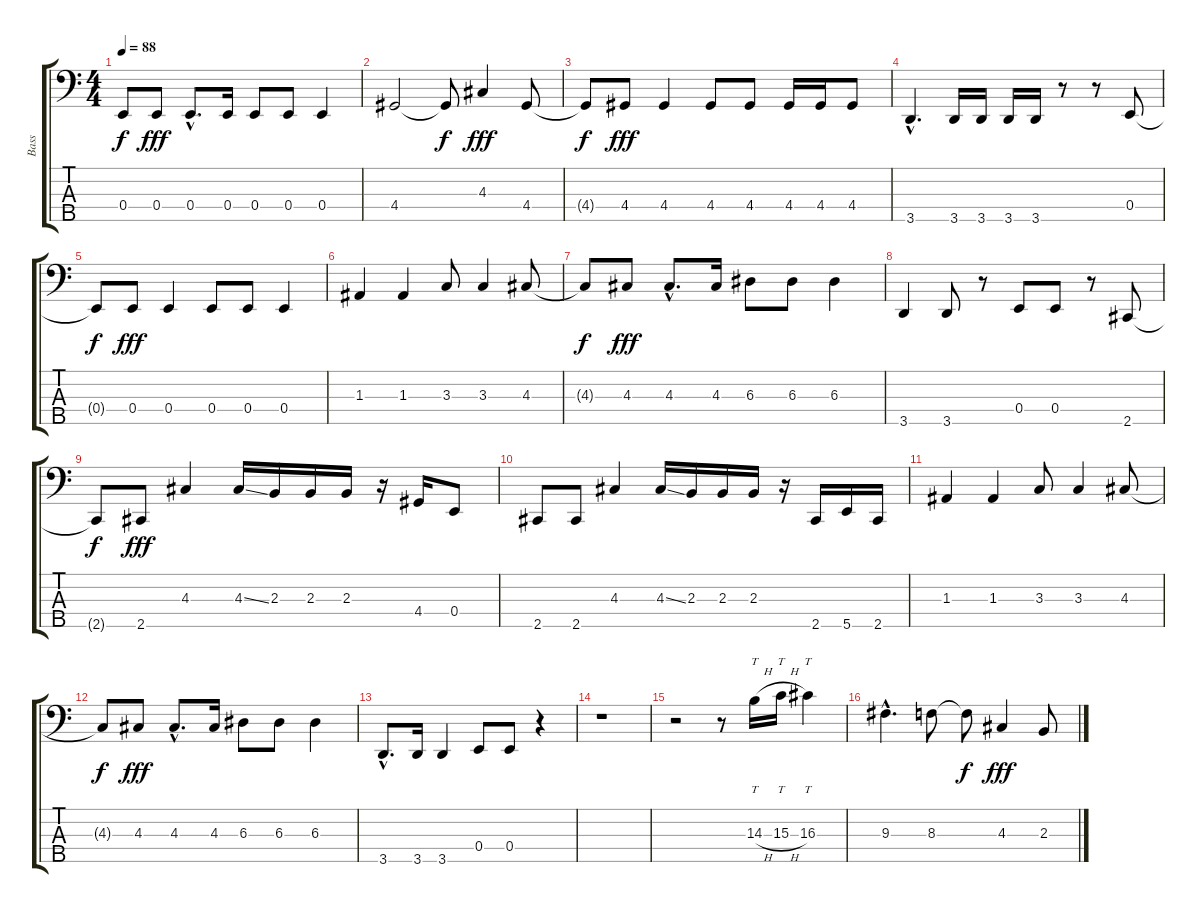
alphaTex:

\track ("Bass" "Bass") {instrument electricbassfinger}
\staff {score tabs}
\tuning (G2 D2 A1 E1 B0) {hide}
\ts (4 4)
\tempo 88
\clef f4
\ks c
0.4{t}.8{dy f} 0.4.8{dy fff} 0.4{hac}.8{d} 0.4.16 0.4.8 0.4.8 0.4.4 |
4.4.2 4.4{t}.8{dy f} 4.3.4{dy fff} 4.4.8 |
4.4{t}.8{dy f} 4.4.8{dy fff} 4.4.4 4.4.8 4.4.8 4.4.16 4.4.16 4.4.8 |
3.5{hac}.4{d} 3.5.16 3.5.16 3.5.16 3.5.16 r.8 r.8 0.4.8 |
0.4{t}.8{dy f} 0.4.8{dy fff} 0.4.4 0.4.8 0.4.8 0.4.4 |
1.3.4 1.3.4 3.3.8 3.3.4 4.3.8 |
4.3{t}.8{dy f} 4.3.8{dy fff} 4.3{hac}.8{d} 4.3.16 6.3.8 6.3.8 6.3.4 |
3.5.4 3.5.8 r.8 0.4.8 0.4.8 r.8 2.5.8 |
2.5{t}.8{dy f} 2.5.8{dy fff} 4.3.4 4.3{ss}.16 2.3.16 2.3.16 2.3.16 r.16 4.4.16 0.4.8 |
2.5.8 2.5.8 4.3.4 4.3{ss}.16 2.3.16 2.3.16 2.3.16 r.16 2.5.16 5.5.16 2.5.16 |
1.3.4 1.3.4 3.3.8 3.3.4 4.3.8 |
4.3{t}.8{dy f} 4.3.8{dy fff} 4.3{hac}.8{d} 4.3.16 6.3.8 6.3.8 6.3.4 |
3.5{hac}.8{d} 3.5.16 3.5.4 0.4.8 0.4.8 r.4 |
r.1 |
r.2 r.8 14.3{h}.16{tt} 15.3{h}.16{tt} 16.3.4{tt} |
9.3{hac}.4{d} 8.3.8 8.3{t}.8{dy f} 4.3.4{dy fff} 2.3.8
